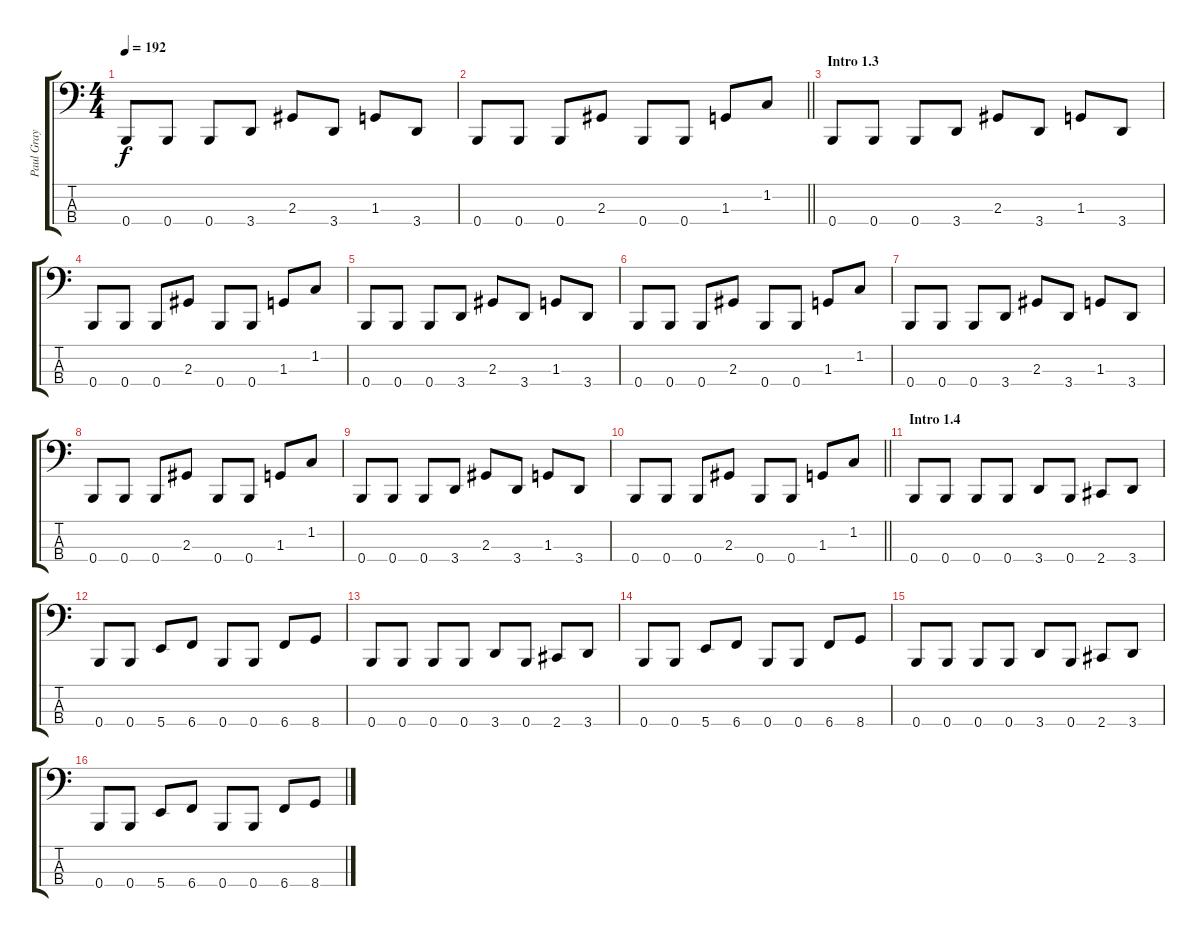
\track ("Paul Gray" "Paul Gray") {instrument electricbasspick}
\staff {score tabs}
\tuning (E2 B1 Gb1 B0) {hide}
\ts (4 4)
\tempo 192
\clef f4
\ks c
0.4.8{dy f} 0.4.8 0.4.8 3.4.8 2.3.8 3.4.8 1.3.8 3.4.8 |
\barLineRight lightlight
0.4.8 0.4.8 0.4.8 2.3.8 0.4.8 0.4.8 1.3.8 1.2.8 |
\section ("" "Intro 1.3")
0.4.8 0.4.8 0.4.8 3.4.8 2.3.8 3.4.8 1.3.8 3.4.8 |
0.4.8 0.4.8 0.4.8 2.3.8 0.4.8 0.4.8 1.3.8 1.2.8 |
0.4.8 0.4.8 0.4.8 3.4.8 2.3.8 3.4.8 1.3.8 3.4.8 |
0.4.8 0.4.8 0.4.8 2.3.8 0.4.8 0.4.8 1.3.8 1.2.8 |
0.4.8 0.4.8 0.4.8 3.4.8 2.3.8 3.4.8 1.3.8 3.4.8 |
0.4.8 0.4.8 0.4.8 2.3.8 0.4.8 0.4.8 1.3.8 1.2.8 |
0.4.8 0.4.8 0.4.8 3.4.8 2.3.8 3.4.8 1.3.8 3.4.8 |
\barLineRight lightlight
0.4.8 0.4.8 0.4.8 2.3.8 0.4.8 0.4.8 1.3.8 1.2.8 |
\section ("" "Intro 1.4")
0.4.8 0.4.8 0.4.8 0.4.8 3.4.8 0.4.8 2.4.8 3.4.8 |
0.4.8 0.4.8 5.4.8 6.4.8 0.4.8 0.4.8 6.4.8 8.4.8 |
0.4.8 0.4.8 0.4.8 0.4.8 3.4.8 0.4.8 2.4.8 3.4.8 |
0.4.8 0.4.8 5.4.8 6.4.8 0.4.8 0.4.8 6.4.8 8.4.8 |
0.4.8 0.4.8 0.4.8 0.4.8 3.4.8 0.4.8 2.4.8 3.4.8 |
0.4.8 0.4.8 5.4.8 6.4.8 0.4.8 0.4.8 6.4.8 8.4.8
